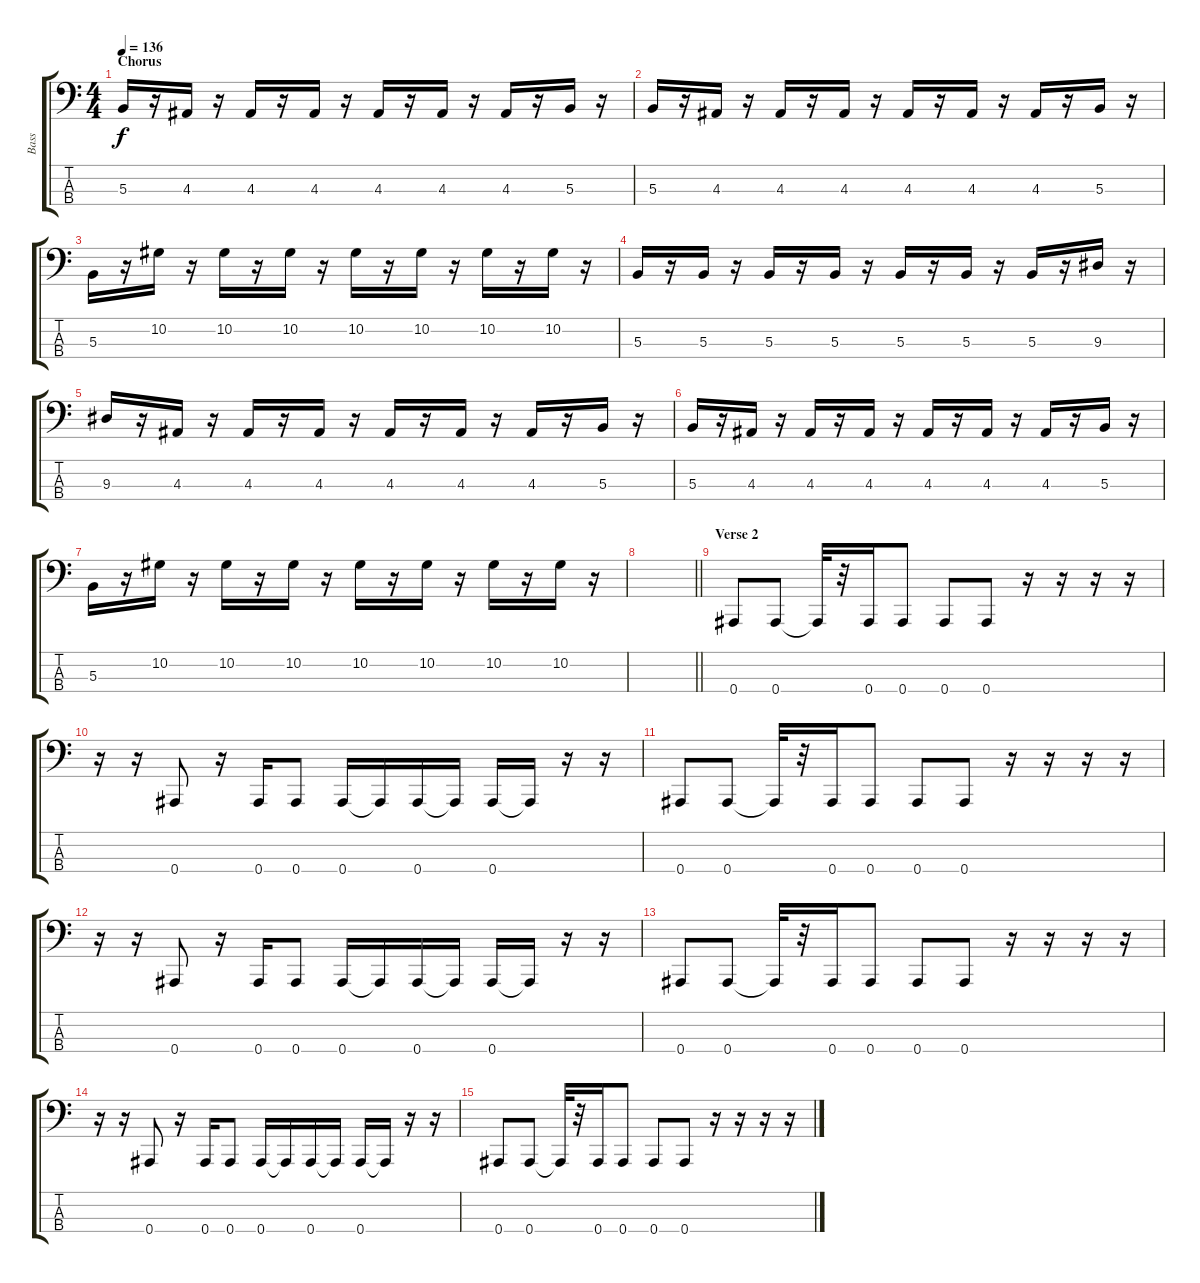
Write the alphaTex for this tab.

\track ("Bass" "Bass") {instrument electricbassfinger}
\staff {score tabs}
\tuning (Eb2 Bb1 Gb1 Bb0) {hide}
\ts (4 4)
\section ("" "Chorus")
\tempo 136
\clef f4
\ks c
5.3.16{dy f} r.16 4.3.16 r.16 4.3.16 r.16 4.3.16 r.16 4.3.16 r.16 4.3.16 r.16 4.3.16 r.16 5.3.16 r.16 |
5.3.16 r.16 4.3.16 r.16 4.3.16 r.16 4.3.16 r.16 4.3.16 r.16 4.3.16 r.16 4.3.16 r.16 5.3.16 r.16 |
5.3.16 r.16 10.2.16 r.16 10.2.16 r.16 10.2.16 r.16 10.2.16 r.16 10.2.16 r.16 10.2.16 r.16 10.2.16 r.16 |
5.3.16 r.16 5.3.16 r.16 5.3.16 r.16 5.3.16 r.16 5.3.16 r.16 5.3.16 r.16 5.3.16 r.16 9.3.16 r.16 |
9.3.16 r.16 4.3.16 r.16 4.3.16 r.16 4.3.16 r.16 4.3.16 r.16 4.3.16 r.16 4.3.16 r.16 5.3.16 r.16 |
5.3.16 r.16 4.3.16 r.16 4.3.16 r.16 4.3.16 r.16 4.3.16 r.16 4.3.16 r.16 4.3.16 r.16 5.3.16 r.16 |
5.3.16 r.16 10.2.16 r.16 10.2.16 r.16 10.2.16 r.16 10.2.16 r.16 10.2.16 r.16 10.2.16 r.16 10.2.16 r.16 |
\barLineRight lightlight
|
\section ("" "Verse 2")
0.4.8 0.4.8 0.4{t}.32 r.32 0.4.16 0.4.8 0.4.8 0.4.8 r.16 r.16 r.16 r.16 |
r.16 r.16 0.4.8 r.16 0.4.16 0.4.8 0.4.16 0.4{t}.16 0.4.16 0.4{t}.16 0.4.16 0.4{t}.16 r.16 r.16 |
0.4.8 0.4.8 0.4{t}.32 r.32 0.4.16 0.4.8 0.4.8 0.4.8 r.16 r.16 r.16 r.16 |
r.16 r.16 0.4.8 r.16 0.4.16 0.4.8 0.4.16 0.4{t}.16 0.4.16 0.4{t}.16 0.4.16 0.4{t}.16 r.16 r.16 |
0.4.8 0.4.8 0.4{t}.32 r.32 0.4.16 0.4.8 0.4.8 0.4.8 r.16 r.16 r.16 r.16 |
r.16 r.16 0.4.8 r.16 0.4.16 0.4.8 0.4.16 0.4{t}.16 0.4.16 0.4{t}.16 0.4.16 0.4{t}.16 r.16 r.16 |
0.4.8 0.4.8 0.4{t}.32 r.32 0.4.16 0.4.8 0.4.8 0.4.8 r.16 r.16 r.16 r.16
